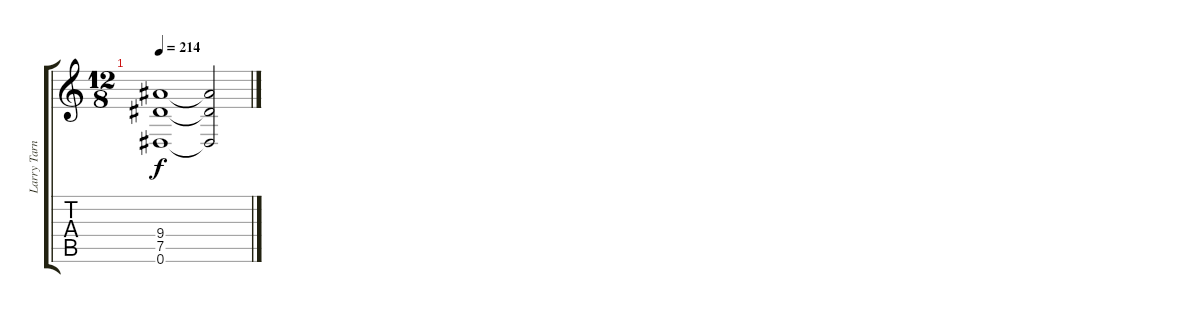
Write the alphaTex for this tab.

\track ("Larry Tarnowski" "Larry Tarn") {instrument distortionguitar}
\staff {score tabs}
\tuning (Eb4 Bb3 Gb3 Db3 Ab2 Eb2) {hide}
\ts (12 8)
\tempo 214
\clef g2
\ks c
(9.4 7.5 0.6).1{dy f} (9.4{t} 7.5{t} 0.6{t}).2
